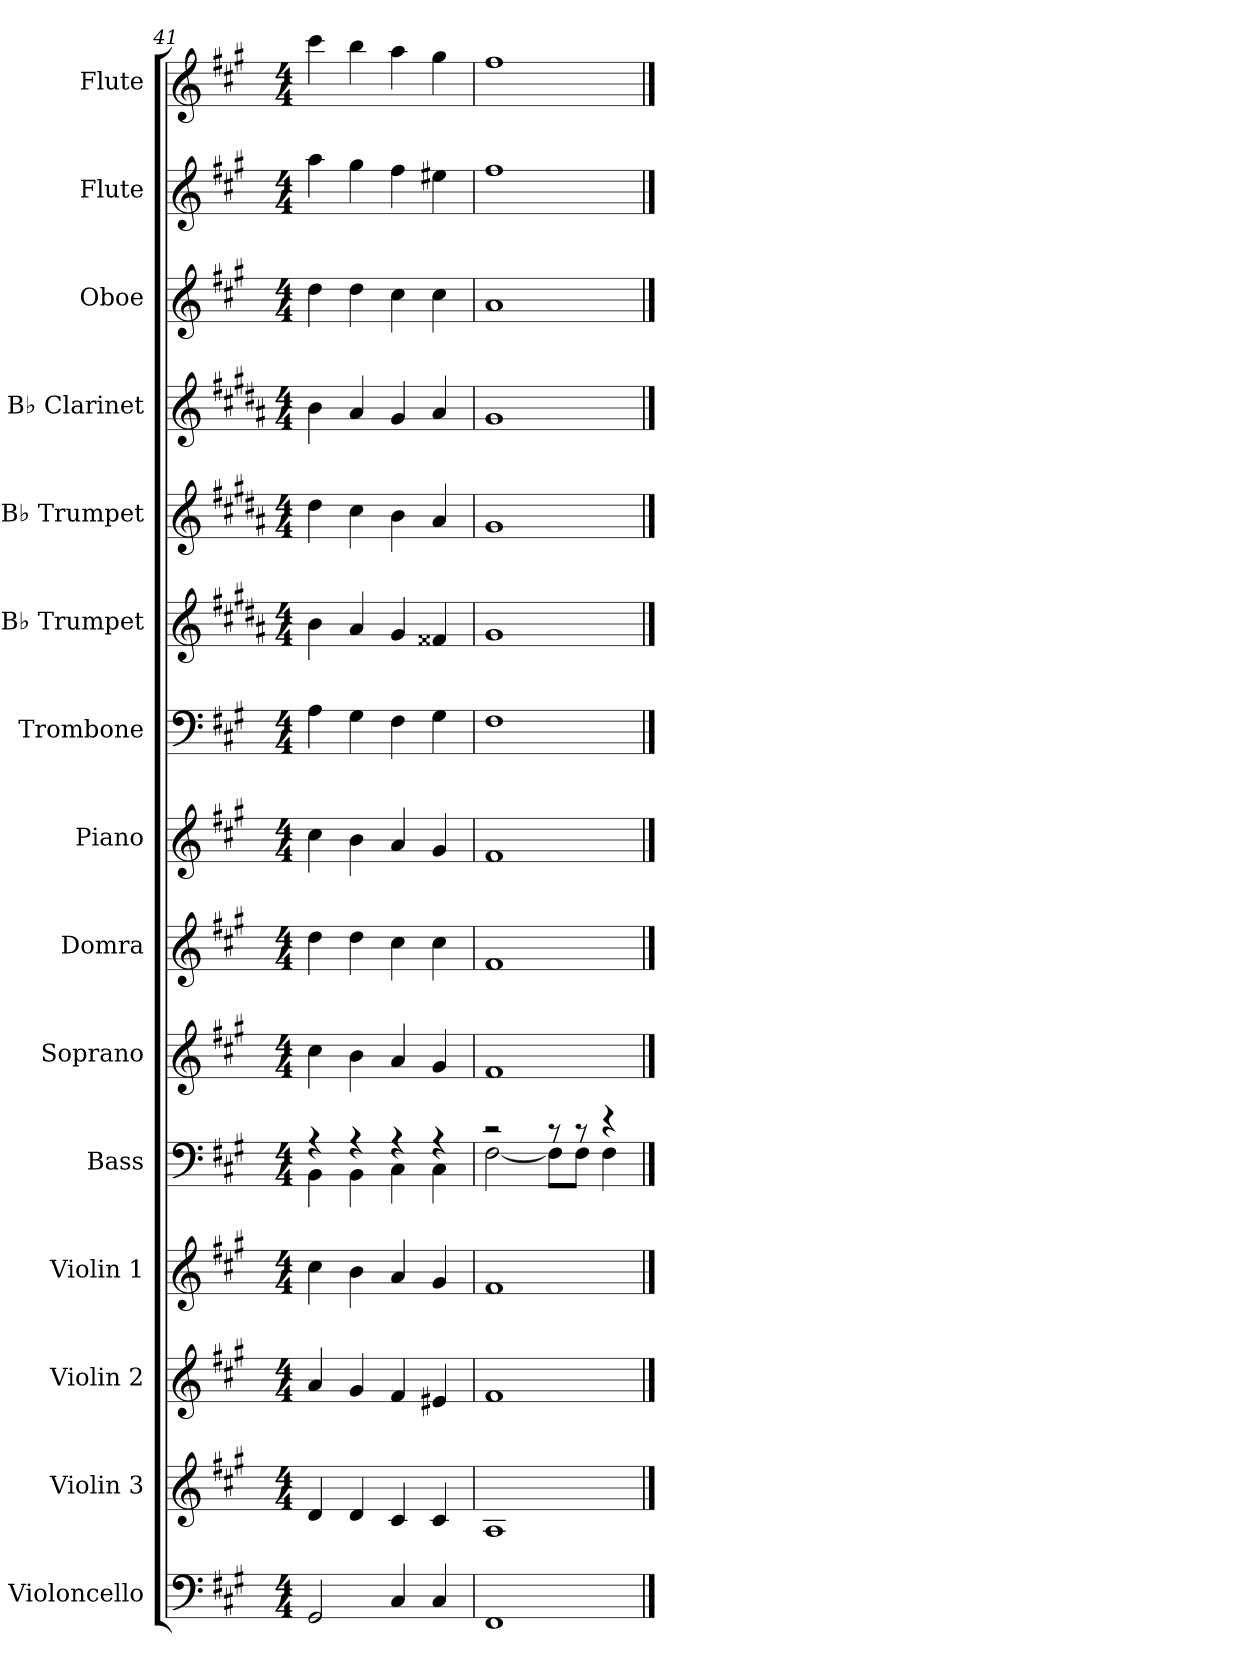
**kern	**kern	**kern	**kern	**kern	**kern	**kern	**kern	**kern	**kern	**kern	**kern	**kern	**kern	**kern
*part15	*part14	*part13	*part12	*part11	*part10	*part9	*part8	*part7	*part6	*part5	*part4	*part3	*part2	*part1
*staff15	*staff14	*staff13	*staff12	*staff11	*staff10	*staff9	*staff8	*staff7	*staff6	*staff5	*staff4	*staff3	*staff2	*staff1
*I"Violoncello	*I"Violin 3	*I"Violin 2	*I"Violin 1	*I"Bass	*I"Soprano	*I"Domra	*I"Piano	*I"Trombone	*I"B♭ Trumpet	*I"B♭ Trumpet	*I"B♭ Clarinet	*I"Oboe	*I"Flute	*I"Flute
*I'Vc.	*I'Vln. 3	*I'Vln. 2	*I'Vln. 1	*I'B.	*I'S.	*I'Dom.	*I'Pno.	*I'Tbn.	*I'B♭ Tpt.	*I'B♭ Tpt.	*I'B♭ Cl.	*I'Ob.	*I'Fl.	*I'Fl.
!!LO:PB:g=z
*clefF4	*clefG2	*clefG2	*clefG2	*clefF4	*clefG2	*clefG2	*clefG2	*clefF4	*clefG2	*clefG2	*clefG2	*clefG2	*clefG2	*clefG2
*	*	*	*	*	*	*	*	*	*ITrd1c2	*ITrd1c2	*ITrd1c2	*	*	*
*k[f#c#g#]	*k[f#c#g#]	*k[f#c#g#]	*k[f#c#g#]	*k[f#c#g#]	*k[f#c#g#]	*k[f#c#g#]	*k[f#c#g#]	*k[f#c#g#]	*k[f#c#g#]	*k[f#c#g#]	*k[f#c#g#]	*k[f#c#g#]	*k[f#c#g#]	*k[f#c#g#]
*M4/4	*M4/4	*M4/4	*M4/4	*M4/4	*M4/4	*M4/4	*M4/4	*M4/4	*M4/4	*M4/4	*M4/4	*M4/4	*M4/4	*M4/4
=41	=41	=41	=41	=41	=41	=41	=41	=41	=41	=41	=41	=41	=41	=41
*	*	*	*	*^	*	*	*	*	*	*	*	*	*	*
2GG#/	4d/	4a/	4cc#\	4r	4BB\	4cc#\	4dd\	4cc#\	4A\	4a\	4cc#\	4a\	4dd\	4aa\	4ccc#\
.	4d/	4g#/	4b\	4r	4BB\	4b\	4dd\	4b\	4G#\	4g#/	4b\	4g#/	4dd\	4gg#\	4bb\
4C#/	4c#/	4f#/	4a/	4r	4C#\	4a/	4cc#\	4a/	4F#\	4f#/	4a\	4f#/	4cc#\	4ff#\	4aa\
4C#/	4c#/	4e#X/	4g#/	4r	4C#\	4g#/	4cc#\	4g#/	4G#\	4e#X/	4g#/	4g#/	4cc#\	4ee#X\	4gg#\
=42	=42	=42	=42	=42	=42	=42	=42	=42	=42	=42	=42	=42	=42	=42	=42
1FF#	1A	1f#	1f#	2r	[2F#\	1f#	1f#	1f#	1F#	1f#	1f#	1f#	1a	1ff#	1ff#
.	.	.	.	8r	8F#\L]	.	.	.	.	.	.	.	.	.	.
.	.	.	.	8r	8F#\J	.	.	.	.	.	.	.	.	.	.
.	.	.	.	4r	4F#\	.	.	.	.	.	.	.	.	.	.
*	*	*	*	*v	*v	*	*	*	*	*	*	*	*	*	*
==	==	==	==	==	==	==	==	==	==	==	==	==	==	==
*-	*-	*-	*-	*-	*-	*-	*-	*-	*-	*-	*-	*-	*-	*-
